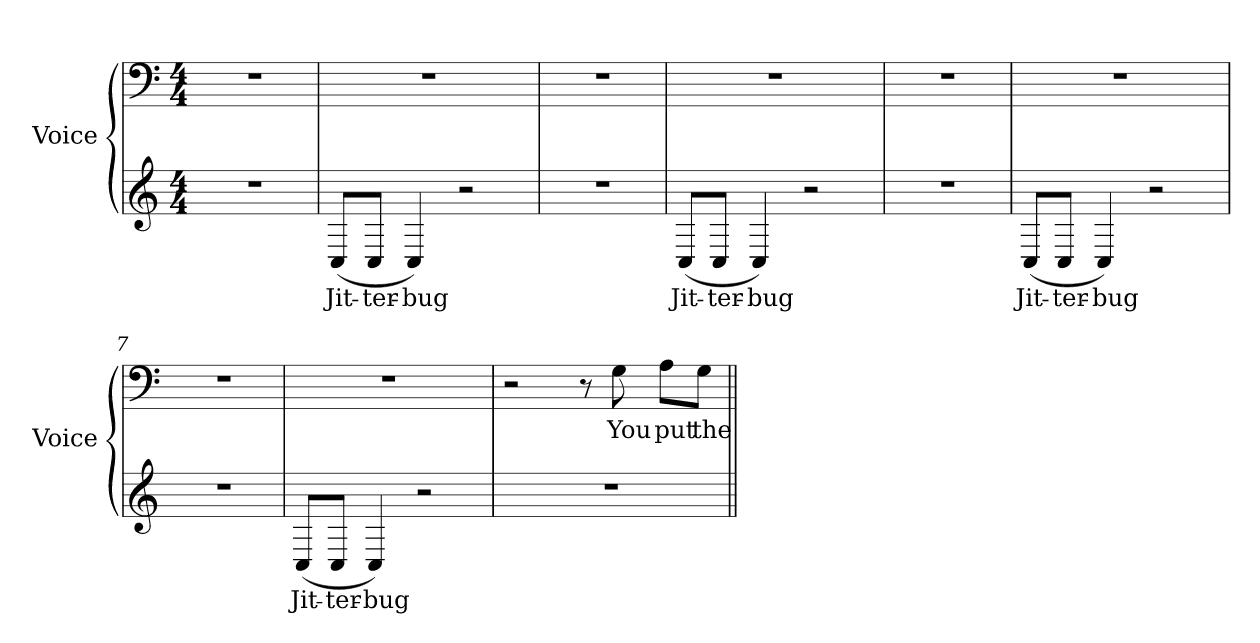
**kern	**text	**kern	**text
*part2	*part2	*part1	*part1
*staff2	*staff2	*staff1	*staff1
*I"Voice	*	*I"Voice	*
*I'Voice	*	*I'Voice	*
!!LO:PB:g=z
*clefG2	*	*clefF4	*
*k[]	*	*k[]	*
*C:	*	*C:	*
*M4/4	*	*M4/4	*
=1	=1	=1	=1
1r	.	1r	.
=2	=2	=2	=2
!	!LO:LY:b:color=#000000	!	!
(8Ci/L	Jit-	1r	.
!	!LO:LY:b:color=#000000	!	!
8Ci/J	-ter-	.	.
!	!LO:LY:b:color=#000000	!	!
4Ci/)	-bug	.	.
2r	.	.	.
=3	=3	=3	=3
1r	.	1r	.
=4	=4	=4	=4
!	!LO:LY:b:color=#000000	!	!
(8Ci/L	Jit-	1r	.
!	!LO:LY:b:color=#000000	!	!
8Ci/J	-ter-	.	.
!	!LO:LY:b:color=#000000	!	!
4Ci/)	-bug	.	.
2r	.	.	.
=5	=5	=5	=5
1r	.	1r	.
=6	=6	=6	=6
!	!LO:LY:b:color=#000000	!	!
(8Ci/L	Jit-	1r	.
!	!LO:LY:b:color=#000000	!	!
8Ci/J	-ter-	.	.
!	!LO:LY:b:color=#000000	!	!
4Ci/)	-bug	.	.
2r	.	.	.
=7	=7	=7	=7
1r	.	1r	.
!!LO:LB:g=z
=8	=8	=8	=8
!	!LO:LY:b:color=#000000	!	!
(8Ci/L	Jit-	1r	.
!	!LO:LY:b:color=#000000	!	!
8Ci/J	-ter-	.	.
!	!LO:LY:b:color=#000000	!	!
4Ci/)	-bug	.	.
2r	.	.	.
=9	=9	=9	=9
1r	.	2r	.
.	.	8r	.
!	!	!	!LO:LY:b:color=#000000
.	.	8Gi\	You
!	!	!	!LO:LY:b:color=#000000
.	.	8Ai\L	put
!	!	!	!LO:LY:b:color=#000000
.	.	8Gi\J	the
=||	=||	=||	=||
*-	*-	*-	*-
